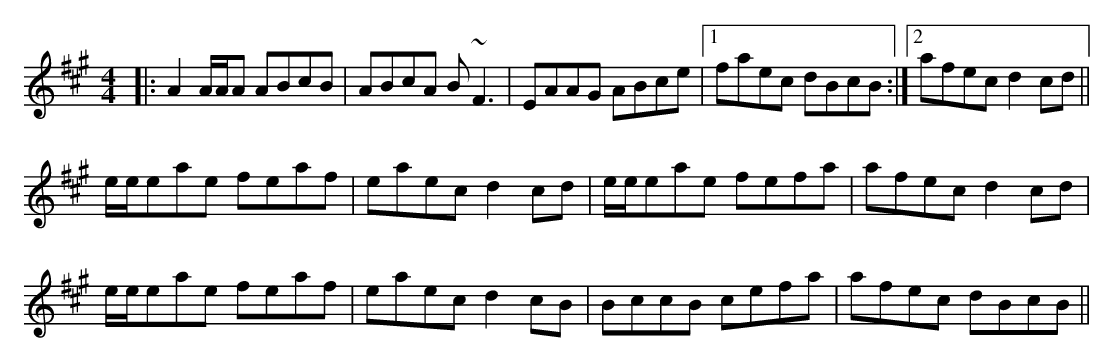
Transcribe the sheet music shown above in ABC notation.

X:1
M:4/4
K:A
|:A2A/A/A ABcB|ABcA B~F3|EAAG ABce|1 faec dBcB:|2 afec d2cd||
e/e/eae feaf|eaec d2cd|e/e/eae fefa|afec d2cd|
e/e/eae feaf|eaec d2cB|BccB cefa|afec dBcB||
